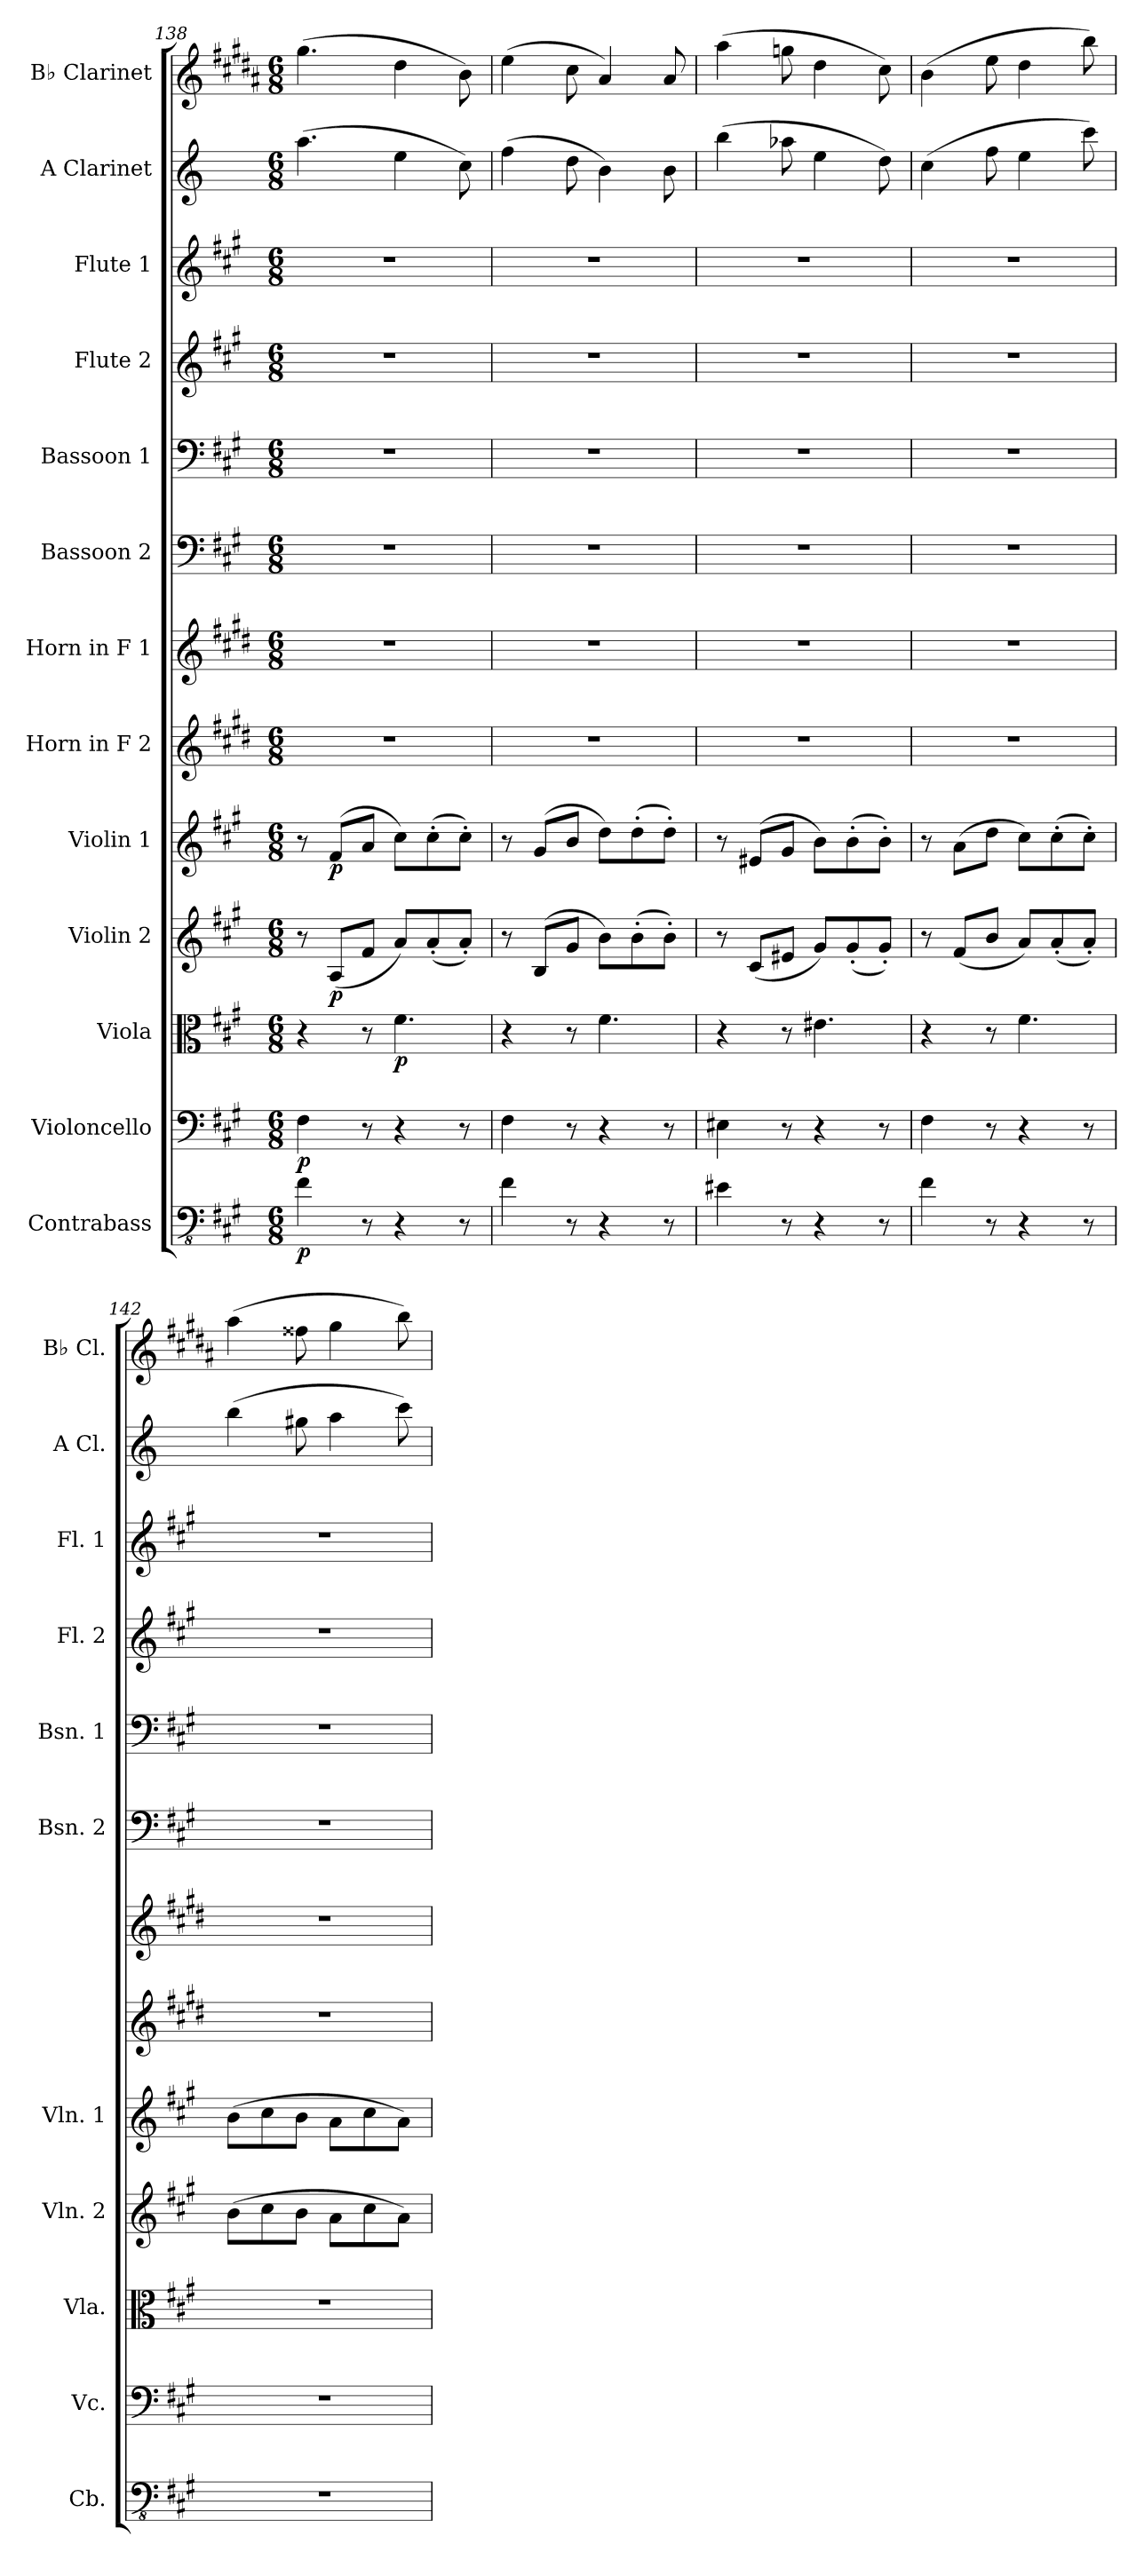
**kern	**dynam	**kern	**dynam	**kern	**dynam	**kern	**dynam	**kern	**dynam	**kern	**kern	**kern	**kern	**kern	**kern	**kern	**kern
*part13	*part13	*part12	*part12	*part11	*part11	*part10	*part10	*part9	*part9	*part8	*part7	*part6	*part5	*part4	*part3	*part2	*part1
*staff13	*staff13	*staff12	*staff12	*staff11	*staff11	*staff10	*staff10	*staff9	*staff9	*staff8	*staff7	*staff6	*staff5	*staff4	*staff3	*staff2	*staff1
*I"Contrabass	*	*I"Violoncello	*	*I"Viola	*	*I"Violin 2	*	*I"Violin 1	*	*I"Horn in F 2	*I"Horn in F 1	*I"Bassoon 2	*I"Bassoon 1	*I"Flute 2	*I"Flute 1	*I"A Clarinet	*I"B♭ Clarinet
*I'Cb.	*	*I'Vc.	*	*I'Vla.	*	*I'Vln. 2	*	*I'Vln. 1	*	*	*	*I'Bsn. 2	*I'Bsn. 1	*I'Fl. 2	*I'Fl. 1	*I'A Cl.	*I'B♭ Cl.
*clefFv4	*	*clefF4	*	*clefC3	*	*clefG2	*	*clefG2	*	*clefG2	*clefG2	*clefF4	*clefF4	*clefG2	*clefG2	*clefG2	*clefG2
*ITrd7c12	*	*	*	*	*	*	*	*	*	*ITrd4c7	*ITrd4c7	*	*	*	*	*ITrd2c3	*ITrd1c2
*k[f#c#g#]	*	*k[f#c#g#]	*	*k[f#c#g#]	*	*k[f#c#g#]	*	*k[f#c#g#]	*	*k[f#c#g#]	*k[f#c#g#]	*k[f#c#g#]	*k[f#c#g#]	*k[f#c#g#]	*k[f#c#g#]	*k[f#c#g#]	*k[f#c#g#]
*M6/8	*	*M6/8	*	*M6/8	*	*M6/8	*	*M6/8	*	*M6/8	*M6/8	*M6/8	*M6/8	*M6/8	*M6/8	*M6/8	*M6/8
=138	=138	=138	=138	=138	=138	=138	=138	=138	=138	=138	=138	=138	=138	=138	=138	=138	=138
!	!LO:DY:b	!	!LO:DY:b	!	!	!	!	!	!	!	!	!	!	!	!	!	!
4FF#\	p	4F#\	p	4r	.	8r	.	8r	.	2.r	2.r	2.r	2.r	2.r	2.r	(>4.ff#\	(>4.ff#\
!	!	!	!	!	!	!	!LO:DY:b	!	!LO:DY:b	!	!	!	!	!	!	!	!
.	.	.	.	.	.	(<8A/L	p	(>8f#/L	p	.	.	.	.	.	.	.	.
8r	.	8r	.	8r	.	8f#/J	.	8a/J	.	.	.	.	.	.	.	.	.
!	!	!	!	!	!LO:DY:b	!	!	!	!	!	!	!	!	!	!	!	!
4r	.	4r	.	4.f#\	p	8a/L)	.	8cc#\L)	.	.	.	.	.	.	.	4cc#\	4cc#\
.	.	.	.	.	.	(<8a'/	.	(>8cc#'\	.	.	.	.	.	.	.	.	.
8r	.	8r	.	.	.	8a'/J)	.	8cc#'\J)	.	.	.	.	.	.	.	8a\)	8a\)
=139	=139	=139	=139	=139	=139	=139	=139	=139	=139	=139	=139	=139	=139	=139	=139	=139	=139
4FF#\	.	4F#\	.	4r	.	8r	.	8r	.	2.r	2.r	2.r	2.r	2.r	2.r	(>4dd\	(>4dd\
.	.	.	.	.	.	(>8B/L	.	(>8g#/L	.	.	.	.	.	.	.	.	.
8r	.	8r	.	8r	.	8g#/J	.	8b/J	.	.	.	.	.	.	.	8b\	8b\
4r	.	4r	.	4.f#\	.	8b\L)	.	8dd\L)	.	.	.	.	.	.	.	4g#\)	4g#/)
.	.	.	.	.	.	(>8b'\	.	(>8dd'\	.	.	.	.	.	.	.	.	.
8r	.	8r	.	.	.	8b'\J)	.	8dd'\J)	.	.	.	.	.	.	.	8g#\	8g#/
!!LO:PB:g=z
=140	=140	=140	=140	=140	=140	=140	=140	=140	=140	=140	=140	=140	=140	=140	=140	=140	=140
4EE#X\	.	4E#X\	.	4r	.	8r	.	8r	.	2.r	2.r	2.r	2.r	2.r	2.r	(>4gg#\	(>4gg#\
.	.	.	.	.	.	(<8c#/L	.	(>8e#X/L	.	.	.	.	.	.	.	.	.
8r	.	8r	.	8r	.	8e#X/J	.	8g#/J	.	.	.	.	.	.	.	8ffn\	8ffn\
4r	.	4r	.	4.e#X\	.	8g#/L)	.	8b\L)	.	.	.	.	.	.	.	4cc#\	4cc#\
.	.	.	.	.	.	(<8g#'/	.	(>8b'\	.	.	.	.	.	.	.	.	.
8r	.	8r	.	.	.	8g#'/J)	.	8b'\J)	.	.	.	.	.	.	.	8b\)	8b\)
=141	=141	=141	=141	=141	=141	=141	=141	=141	=141	=141	=141	=141	=141	=141	=141	=141	=141
4FF#\	.	4F#\	.	4r	.	8r	.	8r	.	2.r	2.r	2.r	2.r	2.r	2.r	(>4a\	(>4a\
.	.	.	.	.	.	(<8f#/L	.	(>8a\L	.	.	.	.	.	.	.	.	.
8r	.	8r	.	8r	.	8b/J	.	8dd\J	.	.	.	.	.	.	.	8dd\	8dd\
4r	.	4r	.	4.f#\	.	8a/L)	.	8cc#\L)	.	.	.	.	.	.	.	4cc#\	4cc#\
.	.	.	.	.	.	(<8a'/	.	(>8cc#'\	.	.	.	.	.	.	.	.	.
8r	.	8r	.	.	.	8a'/J)	.	8cc#'\J)	.	.	.	.	.	.	.	8aa\)	8aa\)
=142	=142	=142	=142	=142	=142	=142	=142	=142	=142	=142	=142	=142	=142	=142	=142	=142	=142
2.r	.	2.r	.	2.r	.	(>8b\L	.	(>8b\L	.	2.r	2.r	2.r	2.r	2.r	2.r	(>4gg#\	(>4gg#\
.	.	.	.	.	.	8cc#\	.	8cc#\	.	.	.	.	.	.	.	.	.
.	.	.	.	.	.	8b\J	.	8b\J	.	.	.	.	.	.	.	8ee#X\	8ee#X\
.	.	.	.	.	.	8a\L	.	8a\L	.	.	.	.	.	.	.	4ff#\	4ff#\
.	.	.	.	.	.	8cc#\	.	8cc#\	.	.	.	.	.	.	.	.	.
.	.	.	.	.	.	8a\J)	.	8a\J)	.	.	.	.	.	.	.	8aa\)	8aa\)
=	=	=	=	=	=	=	=	=	=	=	=	=	=	=	=	=	=
*-	*-	*-	*-	*-	*-	*-	*-	*-	*-	*-	*-	*-	*-	*-	*-	*-	*-
